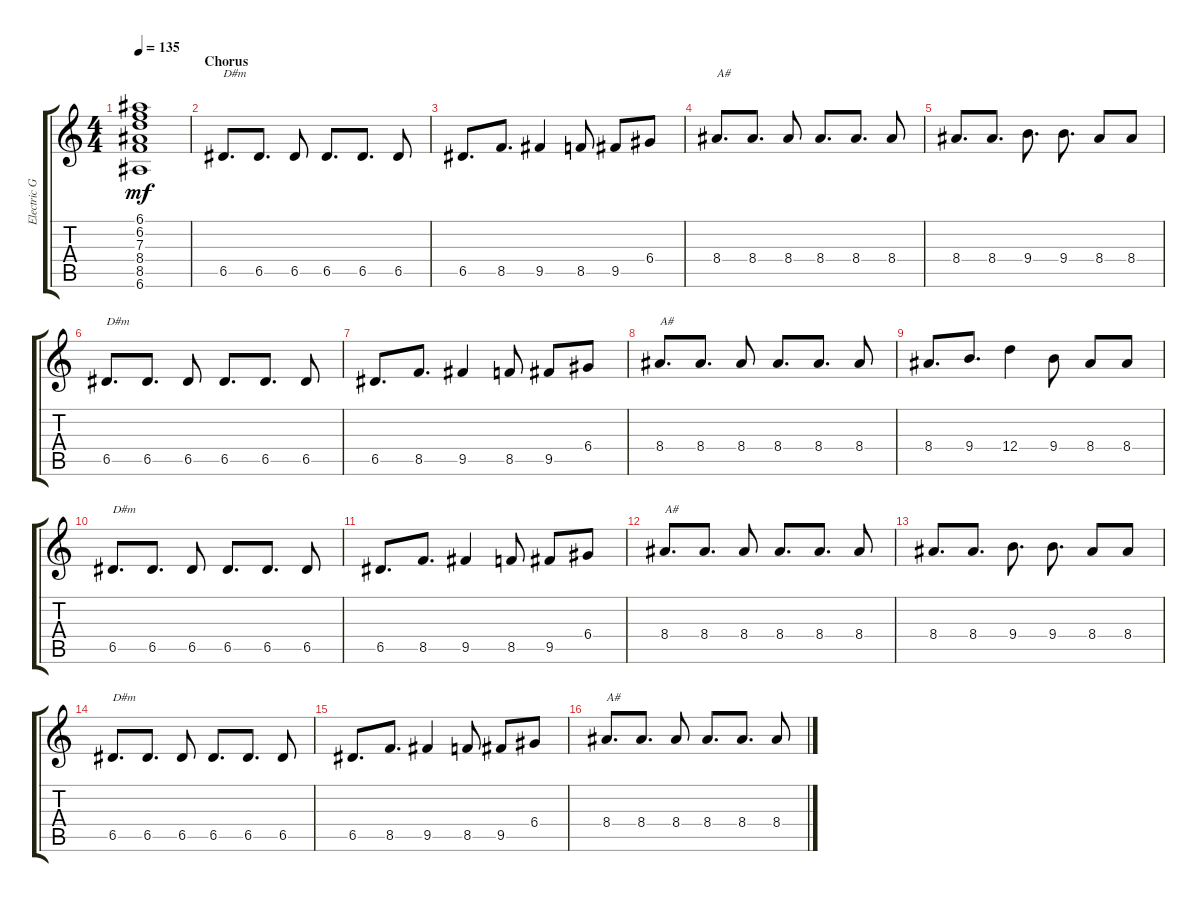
\track ("Electric Guitar" "Electric G") {instrument electricguitarclean}
\staff {score tabs}
\tuning (E4 B3 G3 D3 A2 E2) {hide}
\ts (4 4)
\tempo 135
\clef g2
\ks c
(6.1{t} 6.2{t} 7.3{t} 8.4{t} 8.5{t} 6.6{t}).1{dy mf} |
\section ("" "Chorus")
6.5.8{d txt "D#m"} 6.5.8{d} 6.5.8 6.5.8{d} 6.5.8{d} 6.5.8 |
6.5.8{d} 8.5.8{d} 9.5.4 8.5.8 9.5.8 6.4.8 |
8.4.8{d txt "A#"} 8.4.8{d} 8.4.8 8.4.8{d} 8.4.8{d} 8.4.8 |
8.4.8{d} 8.4.8{d} 9.4.8{d} 9.4.8{d} 8.4.8 8.4.8 |
6.5.8{d txt "D#m"} 6.5.8{d} 6.5.8 6.5.8{d} 6.5.8{d} 6.5.8 |
6.5.8{d} 8.5.8{d} 9.5.4 8.5.8 9.5.8 6.4.8 |
8.4.8{d txt "A#"} 8.4.8{d} 8.4.8 8.4.8{d} 8.4.8{d} 8.4.8 |
8.4.8{d} 9.4.8{d} 12.4.4 9.4.8 8.4.8 8.4.8 |
6.5.8{d txt "D#m"} 6.5.8{d} 6.5.8 6.5.8{d} 6.5.8{d} 6.5.8 |
6.5.8{d} 8.5.8{d} 9.5.4 8.5.8 9.5.8 6.4.8 |
8.4.8{d txt "A#"} 8.4.8{d} 8.4.8 8.4.8{d} 8.4.8{d} 8.4.8 |
8.4.8{d} 8.4.8{d} 9.4.8{d} 9.4.8{d} 8.4.8 8.4.8 |
6.5.8{d txt "D#m"} 6.5.8{d} 6.5.8 6.5.8{d} 6.5.8{d} 6.5.8 |
6.5.8{d} 8.5.8{d} 9.5.4 8.5.8 9.5.8 6.4.8 |
8.4.8{d txt "A#"} 8.4.8{d} 8.4.8 8.4.8{d} 8.4.8{d} 8.4.8
